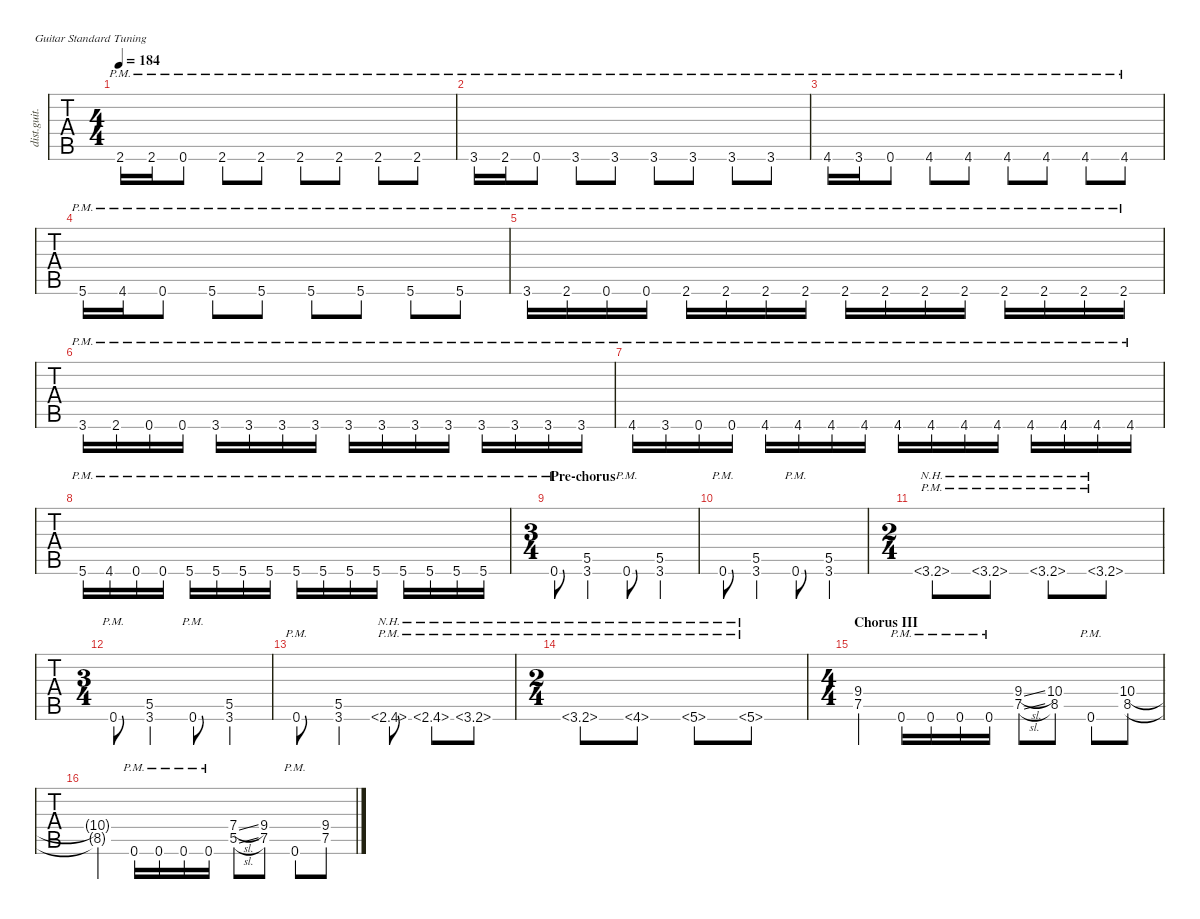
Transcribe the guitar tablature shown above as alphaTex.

\defaultSystemsLayout 4
\hideDynamics
\bracketExtendMode nobrackets
\otherSystemsTrackNameOrientation horizontal
\track ("Rhythm Guitar (Kirk)" "dist.guit.") {defaultSystemsLayout 4 multiBarRest instrument distortionguitar}
\staff {tabs}
\tuning (E4 B3 G3 D3 A2 E2)
\ts (4 4)
\tempo 184
\clef g2
\ks c
2.6{pm acc #}.16{dy mf} 2.6{pm acc #}.16 0.6{pm}.8 2.6{pm acc #}.8 2.6{pm acc #}.8 2.6{pm acc #}.8 2.6{pm acc #}.8 2.6{pm acc #}.8 2.6{pm acc #}.8 |
3.6{pm}.16 2.6{pm acc #}.16 0.6{pm}.8 3.6{pm}.8 3.6{pm}.8 3.6{pm}.8 3.6{pm}.8 3.6{pm}.8 3.6{pm}.8 |
4.6{pm acc #}.16 3.6{pm}.16 0.6{pm}.8 4.6{pm acc #}.8 4.6{pm acc #}.8 4.6{pm acc #}.8 4.6{pm acc #}.8 4.6{pm acc #}.8 4.6{pm acc #}.8 |
5.6{pm}.16 4.6{pm acc #}.16 0.6{pm}.8 5.6{pm}.8 5.6{pm}.8 5.6{pm}.8 5.6{pm}.8 5.6{pm}.8 5.6{pm}.8 |
3.6{pm}.16 2.6{pm acc #}.16 0.6{pm}.16 0.6{pm}.16 2.6{pm acc #}.16 2.6{pm acc #}.16 2.6{pm acc #}.16 2.6{pm acc #}.16 2.6{pm acc #}.16 2.6{pm acc #}.16 2.6{pm acc #}.16 2.6{pm acc #}.16 2.6{pm acc #}.16 2.6{pm acc #}.16 2.6{pm acc #}.16 2.6{pm acc #}.16 |
3.6{pm}.16 2.6{pm acc #}.16 0.6{pm}.16 0.6{pm}.16 3.6{pm}.16 3.6{pm}.16 3.6{pm}.16 3.6{pm}.16 3.6{pm}.16 3.6{pm}.16 3.6{pm}.16 3.6{pm}.16 3.6{pm}.16 3.6{pm}.16 3.6{pm}.16 3.6{pm}.16 |
4.6{pm acc #}.16 3.6{pm}.16 0.6{pm}.16 0.6{pm}.16 4.6{pm acc #}.16 4.6{pm acc #}.16 4.6{pm acc #}.16 4.6{pm acc #}.16 4.6{pm acc #}.16 4.6{pm acc #}.16 4.6{pm acc #}.16 4.6{pm acc #}.16 4.6{pm acc #}.16 4.6{pm acc #}.16 4.6{pm acc #}.16 4.6{pm acc #}.16 |
5.6{pm}.16 4.6{pm acc #}.16 0.6{pm}.16 0.6{pm}.16 5.6{pm}.16 5.6{pm}.16 5.6{pm}.16 5.6{pm}.16 5.6{pm}.16 5.6{pm}.16 5.6{pm}.16 5.6{pm}.16 5.6{pm}.16 5.6{pm}.16 5.6{pm}.16 5.6{pm}.16 |
\ts (3 4)
\beaming (8 2 2 2 2)
\section ("" "Pre-chorus")
0.6{pm}.8 (3.6 5.5).4 0.6{pm}.8 (3.6 5.5).4 |
0.6{pm}.8 (3.6 5.5).4 0.6{pm}.8 (3.6 5.5).4 |
\ts (2 4)
\beaming (8 2 2 2 2)
3.6{nh pm}.8 3.6{nh pm}.8 3.6{nh pm}.8 3.6{nh pm}.8 |
\ts (3 4)
\beaming (8 2 2 2 2)
0.6{pm}.8 (3.6 5.5).4 0.6{pm}.8 (3.6 5.5).4 |
0.6{pm}.8 (3.6 5.5).4 2.6{nh pm acc #}.8 2.6{nh pm acc #}.8 3.6{nh pm}.8 |
\ts (2 4)
\beaming (8 2 2 2 2)
3.6{nh pm}.8 4.6{nh pm acc #}.8 5.6{nh pm}.8 5.6{nh pm}.8 |
\ts (4 4)
\beaming (8 2 2 2 2)
\section ("" "Chorus III")
(7.5 9.4).4 0.6{pm}.16 0.6{pm}.16 0.6{pm}.16 0.6{pm}.16 (7.5{sl} 9.4{sl}).8 (8.5 10.4).8 0.6{pm}.8 (8.5 10.4).8 |
(10.4{t} 8.5{t}).4 0.6{pm}.16 0.6{pm}.16 0.6{pm}.16 0.6{pm}.16 (5.5{sl} 7.4{sl}).8 (7.5 9.4).8 0.6{pm}.8 (7.5 9.4).8
